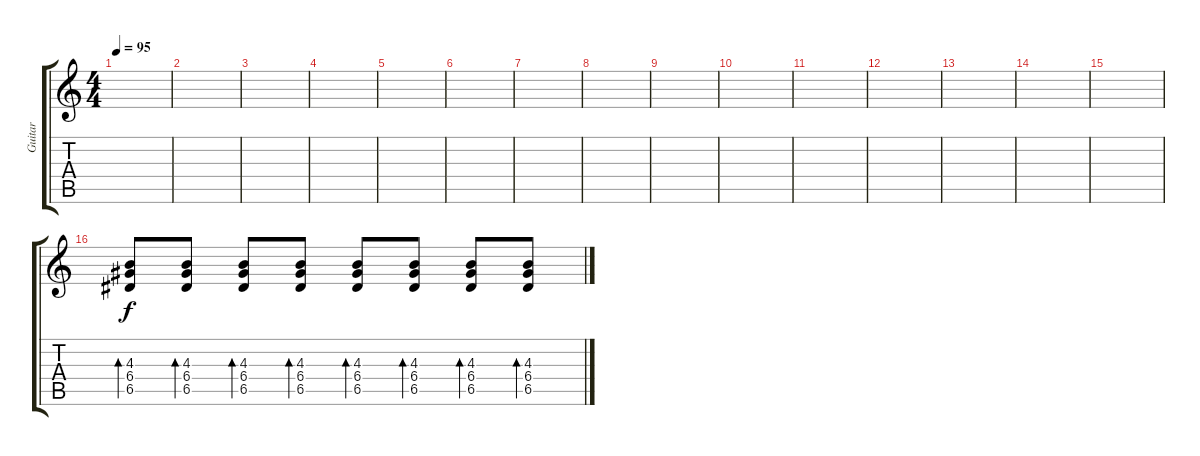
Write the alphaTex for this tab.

\track ("Guitar" "Guitar") {instrument acousticguitarsteel}
\staff {score tabs}
\tuning (E4 B3 G3 D3 A2 E2) {hide}
\ts (4 4)
\tempo 95
\clef g2
\ks c
|
|
|
|
|
|
|
|
|
|
|
|
|
|
|
(4.3 6.4 6.5).8{bd 60} (4.3 6.4 6.5).8{bd 60} (4.3 6.4 6.5).8{bd 60} (4.3 6.4 6.5).8{bd 60} (4.3 6.4 6.5).8{bd 60} (4.3 6.4 6.5).8{bd 60} (4.3 6.4 6.5).8{bd 60} (4.3 6.4 6.5).8{bd 60}
